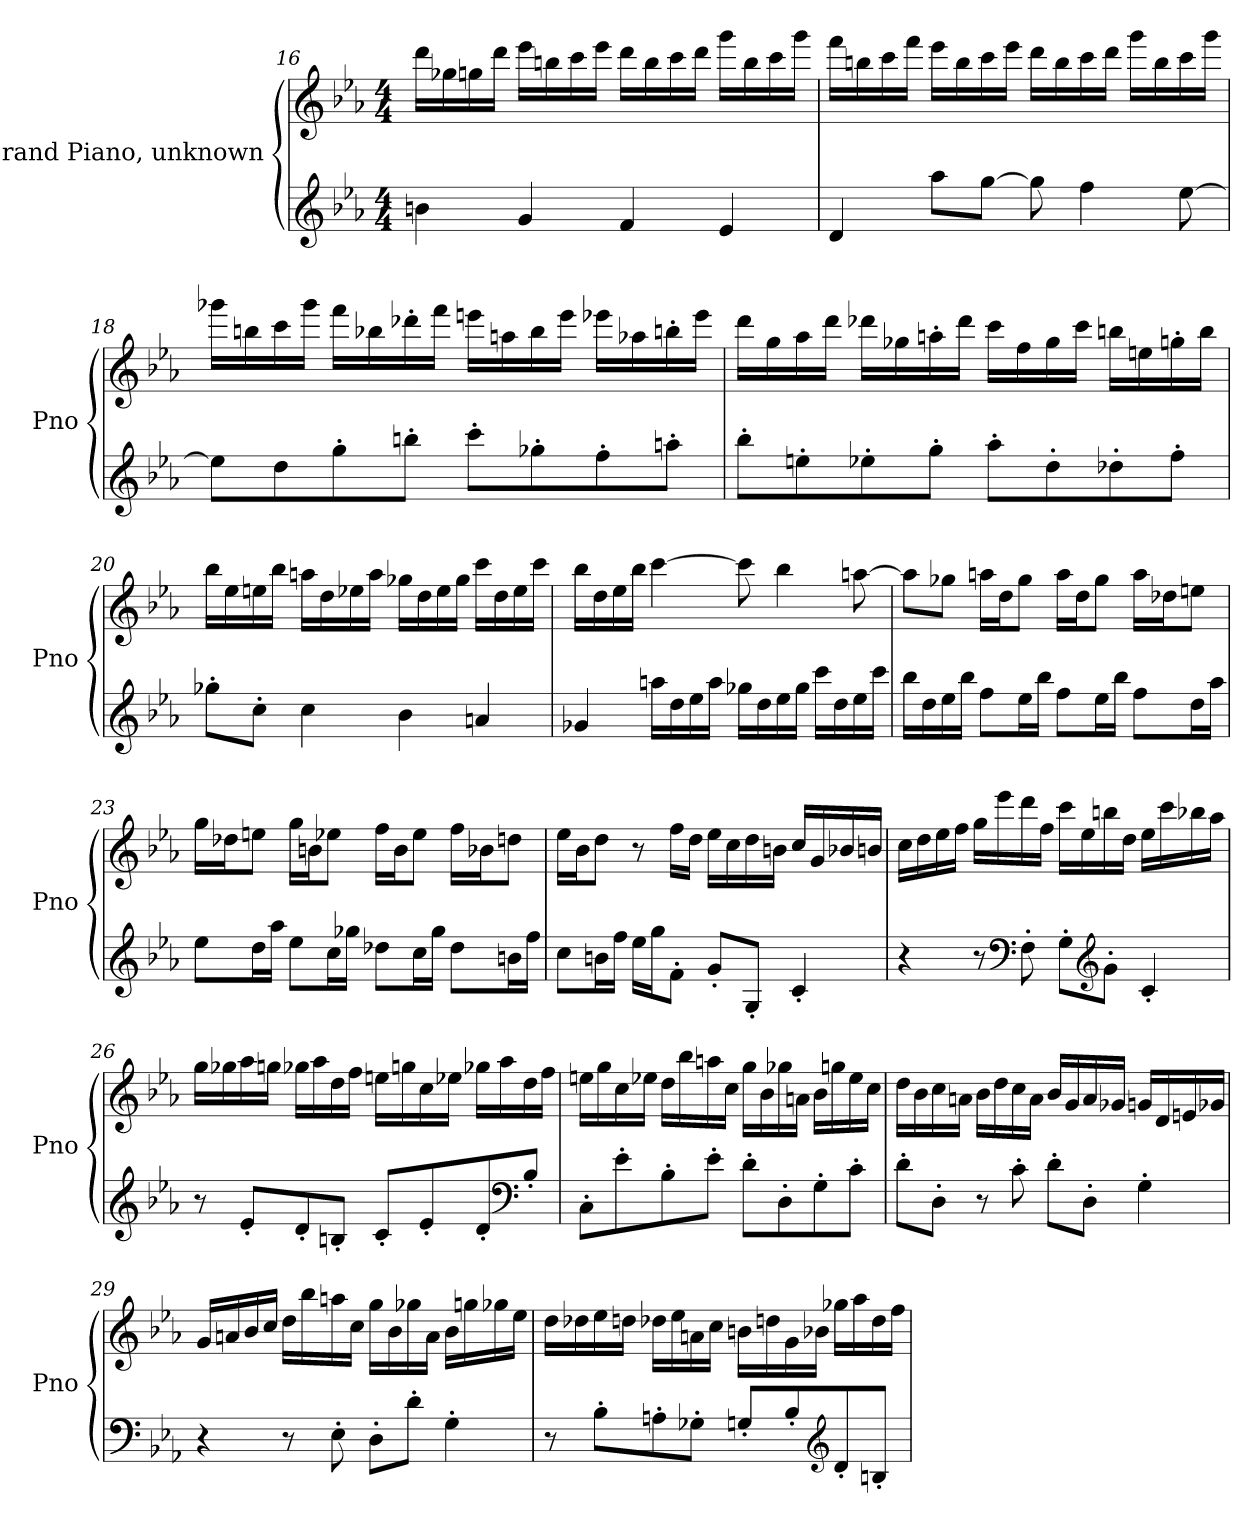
**kern	**kern
*part1	*part1
*staff2	*staff1
*I"Grand Piano, unknown	*
*I'Pno	*
!!LO:LB:g=z
*clefG2	*clefG2
*k[b-e-a-]	*k[b-e-a-]
*M4/4	*M4/4
=16	=16
4bn\	16ddd\LL
.	16gg-X\
.	16ggn\
.	16ddd\JJ
4g/	16eee-\LL
.	16bbn\
.	16ccc\
.	16eee-\JJ
4f/	16ddd\LL
.	16bb\
.	16ccc\
.	16ddd\JJ
4e-/	16ggg\LL
.	16bb\
.	16ccc\
.	16ggg\JJ
=17	=17
4d/	16fff\LL
.	16bbn\
.	16ccc\
.	16fff\JJ
8aa-\L	16eee-\LL
.	16bb\
[8gg\J	16ccc\
.	16eee-\JJ
8gg\]	16ddd\LL
.	16bb\
4ff\	16ccc\
.	16ddd\JJ
.	16ggg\LL
.	16bb\
[8ee-\	16ccc\
.	16ggg\JJ
!!LO:LB:g=z
=18	=18
8ee-\L]	16ggg-X\LL
.	16bbn\
8dd\	16ccc\
.	16ggg-\JJ
8gg'\	16fff\LL
.	16bb-X\
8bbn'\J	16ddd-X'\
.	16fff\JJ
8ccc'\L	16eeen\LL
.	16aan\
8gg-X'\	16bb-\
.	16eee\JJ
8ff'\	16eee-X\LL
.	16aa-X\
8aan'\J	16bbn'\
.	16eee-\JJ
!!LO:LB:g=z
=19	=19
8bb-'\L	16ddd\LL
.	16gg\
8een'\	16aa-\
.	16ddd\JJ
8ee-X'\	16ddd-X\LL
.	16gg-X\
8gg'\J	16aan'\
.	16ddd-\JJ
8aa-'\L	16ccc\LL
.	16ff\
8dd'\	16gg-\
.	16ccc\JJ
8dd-X'\	16bbn\LL
.	16een\
8ff'\J	16ggn'\
.	16bb\JJ
=20	=20
8gg-X'\L	16bb-\LL
.	16ee-\
8cc'\J	16een\
.	16bb-\JJ
4cc\	16aan\LL
.	16dd\
.	16ee-X\
.	16aa\JJ
4b-\	16gg-X\LL
.	16dd\
.	16ee-\
.	16gg-\JJ
4an/	16ccc\LL
.	16dd\
.	16ee-\
.	16ccc\JJ
!!LO:PB:g=z
=21	=21
4g-X/	16bb-\LL
.	16dd\
.	16ee-\
.	16bb-\JJ
16aan\LL	[4ccc\
16dd\	.
16ee-\	.
16aa\JJ	.
16gg-X\LL	8ccc\]
16dd\	.
16ee-\	4bb-\
16gg-\JJ	.
16ccc\LL	.
16dd\	.
16ee-\	[8aan\
16ccc\JJ	.
=22	=22
16bb-\LL	8aa\L]
16dd\	.
16ee-\	8gg-X\J
16bb-\JJ	.
8ff\L	16aan\LL
.	16dd\J
16ee-\L	8gg-\J
16bb-\JJ	.
8ff\L	16aa\LL
.	16dd\J
16ee-\L	8gg-\J
16bb-\JJ	.
8ff\L	16aa\LL
.	16dd-X\J
16dd\L	8een\J
16aa-\JJ	.
!!LO:LB:g=z
=23	=23
8ee-\L	16gg\LL
.	16dd-X\J
16dd\L	8een\J
16aa-\JJ	.
8ee-\L	16gg\LL
.	16bn\J
16cc\L	8ee-X\J
16gg-X\JJ	.
8dd-X\L	16ff\LL
.	16b\J
16cc\L	8ee-\J
16gg-\JJ	.
8dd-\L	16ff\LL
.	16b-X\J
16bn\L	8ddn\J
16ff\JJ	.
=24	=24
8cc\L	16ee-\LL
.	16b-\J
16bn\L	8dd\J
16ff\JJ	.
16ee-\LL	8r
16gg\J	.
8f'\J	16ff\LL
.	16dd\JJ
8g'/L	16ee-\LL
.	16cc\
8G'/J	16dd\
.	16bn\JJ
4c'/	16cc/LL
.	16g/
.	16b-X/
.	16bn/JJ
!!LO:LB:g=z
=25	=25
4r	16cc\LL
.	16dd\
.	16ee-\
.	16ff\JJ
8r	16gg\LL
.	16eee-\
*clefF4	*
8F'\	16ddd\
.	16ff\JJ
8G'\L	16ccc\LL
.	16ee-\
*clefG2	*
8g'\J	16bbn\
.	16dd\JJ
4c'/	16ee-\LL
.	16ccc\
.	16bb-X\
.	16aa-\JJ
=26	=26
8r	16gg\LL
.	16gg-X\
8e-'/L	16aa-\
.	16ggn\JJ
8d'/	16gg-X\LL
.	16aa-\
8Bn'/J	16dd\
.	16ff\JJ
8c'/L	16een\LL
.	16ggn\
8e-'/	16cc\
.	16ee-X\JJ
8d'/	16gg-X\LL
.	16aa-\
*clefF4	*
8B'/J	16dd\
.	16ff\JJ
!!LO:LB:g=z
=27	=27
8C'\L	16een\LL
.	16gg\
8e-'\	16cc\
.	16ee-X\JJ
8B-'\	16dd\LL
.	16bb-\
8e-'\J	16aan\
.	16cc\JJ
8d'\L	16gg\LL
.	16b-\
8D'\	16gg-X\
.	16an\JJ
8G'\	16b-\LL
.	16ggn\
8c'\J	16ee-\
.	16cc\JJ
=28	=28
8d'\L	16dd\LL
.	16b-\
8D'\J	16cc\
.	16an\JJ
8r	16b-\LL
.	16dd\
8c'\	16cc\
.	16a\JJ
8d'\L	16b-/LL
.	16g/
8D'\J	16a/
.	16g-X/JJ
4G'\	16gn/LL
.	16d/
.	16en/
.	16g-X/JJ
!!LO:LB:g=z
=29	=29
4r	16g/LL
.	16an/
.	16b-/
.	16cc/JJ
8r	16dd\LL
.	16bb-\
8E-'\	16aan\
.	16cc\JJ
8D'\L	16gg\LL
.	16b-\
8d'\J	16gg-X\
.	16a\JJ
4G'\	16b-\LL
.	16ggn\
.	16gg-X\
.	16ee-\JJ
=30	=30
8r	16dd\LL
.	16dd-X\
8B-'\L	16ee-\
.	16ddn\JJ
8An'\	16dd-X\LL
.	16ee-\
8G-X'\J	16an\
.	16cc\JJ
8Gn'/L	16bn\LL
.	16ddn\
8B-'/	16g\
.	16b-X\JJ
*clefG2	*
8d'/	16gg-X\LL
.	16aa-\
8Bn'/J	16dd\
.	16ff\JJ
=	=
*-	*-
